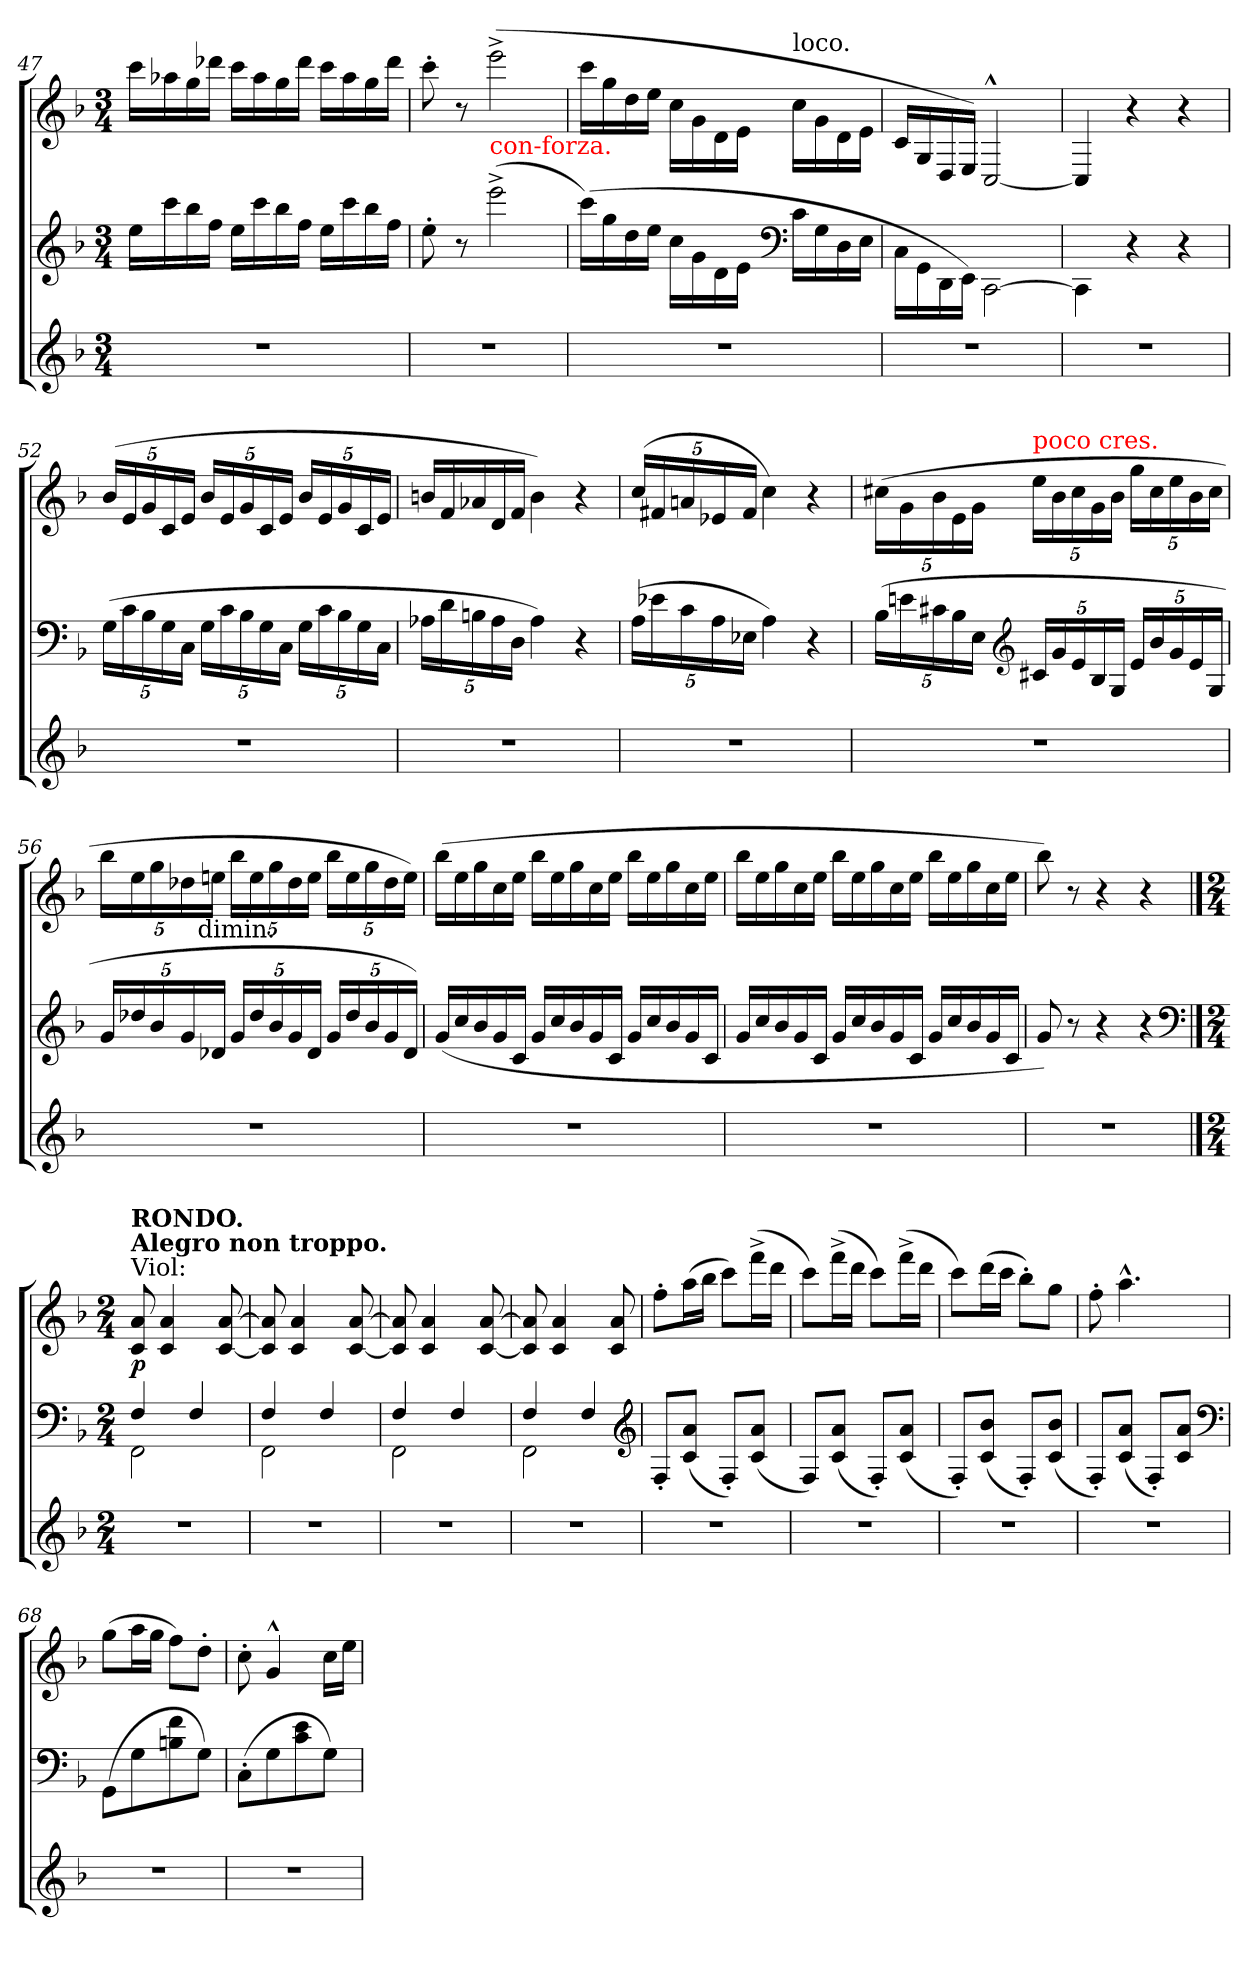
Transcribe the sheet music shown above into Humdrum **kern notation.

**kern	**kern	**kern	**dynam
*part2	*part1	*part1	*part1
*staff3	*staff2	*staff1	*staff1/2
*clefG2	*clefG2	*clefG2	*
*k[b-]	*k[b-]	*k[b-]	*
*F:	*F:	*F:	*
*M3/4	*M3/4	*M3/4	*
=47	=47	=47	=47
2.r	16eeLL	16cccLL	.
.	16ccc	16aa-X	.
.	16bb-	16gg	.
.	16ffJJ	16ddd-XJJ	.
.	16eeLL	16cccLL	.
.	16ccc	16aa-	.
.	16bb-	16gg	.
.	16ffJJ	16ddd-JJ	.
.	16eeLL	16cccLL	.
.	16ccc	16aa-	.
.	16bb-	16gg	.
.	16ffJJ	16ddd-JJ	.
=48	=48	=48	=48
2.r	8ee'>	8ccc'>	.
.	8r	8r	.
!	!	!LO:TX:b:color=red:t=con-forza.	!
.	(2eee^<	(2eee^<	.
=49	=49	=49	=49
2.r	(<16cccLL)	16cccLL	.
.	16gg	16gg	.
.	16dd	16dd	.
.	16eeJJ	16eeJJ	.
.	16cc\LL	16cc\LL	.
.	16g\	16g\	.
.	16d\	16d\	.
.	16e\JJ	16e\JJ	.
*	*clefF4	*	*
!	!	!LO:TX:a:t=loco.	!
.	16cLL	16cc\LL	.
.	16G	16g\	.
.	16D	16d\	.
.	16EJJ	16e\JJ	.
=50	=50	=50	=50
2.r	16C\LL	16c/LL	.
.	16GG\	16G/	.
.	16DD\	16D/	.
.	16EE\JJ)	16E/JJ)	.
.	[2CC\	[2C^^>/	.
=51	=51	=51	=51
2.r	4CC\]	4C/]	.
.	4r	4r	.
.	4r	4r	.
=52	=52	=52	=52
*	*Xbrackettup	*Xbrackettup	*
2.r	(20GLL	(20b-LL	.
.	20c	20e	.
.	20B-	20g	.
.	20G	20c	.
.	20CJJ	20eJJ	.
.	20GLL	20b-LL	.
.	20c	20e	.
.	20B-	20g	.
.	20G	20c	.
.	20CJJ	20eJJ	.
.	20GLL	20b-LL	.
.	20c	20e	.
.	20B-	20g	.
.	20G	20c	.
.	20CJJ	20eJJ	.
=53	=53	=53	=53
*	*	*Xtuplet	*
2.r	20A-XLL	20bnLL	.
.	20d	20f	.
.	20Bn	20a-X	.
.	20A-	20d	.
.	20DJJ	20fJJ	.
.	4A-)	4b)	.
.	4r	4r	.
=54	=54	=54	=54
*	*	*tuplet	*
2.r	(20ALL	(20ccLL	.
.	20e-X	20f#X	.
.	20c	20an	.
.	20A	20e-X	.
.	20E-XJJ	20f#JJ	.
.	4A)	4cc)	.
.	4r	4r	.
=55	=55	=55	=55
2.r	(<20B-LL	(20cc#X\LL	.
.	20en	20g\	.
.	20c#X	20b-\	.
.	20B-	20e\	.
.	20EJJ	20g\JJ	.
*	*clefG2	*	*
!	!	!LO:TX:a:color=red:t=poco cres.	!
.	20c#XLL	20eeLL	.
.	20g	20b-	.
.	20e	20cc#	.
.	20B-	20g	.
.	20GJJ	20b-JJ	.
.	20eLL	20ggLL	.
.	20b-	20cc#	.
.	20g	20ee	.
.	20e	20b-	.
.	20GJJ	20cc#JJ	.
=56	=56	=56	=56
2.r	20gLL	20bb-LL	.
.	20dd-X	20ee	.
.	20b-	20gg	.
.	20g	20dd-X	.
!	!	!LO:TX:c:t=dimin.	!
.	20d-JJ	20eenJJ	.
.	20gLL	20bb-LL	.
.	20dd-	20ee	.
.	20b-	20gg	.
.	20g	20dd-	.
.	20d-JJ	20eeJJ	.
.	20gLL	20bb-LL	.
.	20dd-	20ee	.
.	20b-	20gg	.
.	20g	20dd-	.
.	20d-JJ)	20eeJJ)	.
=57	=57	=57	=57
*	*Xtuplet	*Xtuplet	*
2.r	(<20gLL	(>20bb-LL	.
.	20cc	20ee	.
.	20b-	20gg	.
.	20g	20cc	.
.	20cJJ	20eeJJ	.
.	20gLL	20bb-LL	.
.	20cc	20ee	.
.	20b-	20gg	.
.	20g	20cc	.
.	20cJJ	20eeJJ	.
.	20gLL	20bb-LL	.
.	20cc	20ee	.
.	20b-	20gg	.
.	20g	20cc	.
.	20cJJ	20eeJJ	.
=58	=58	=58	=58
2.r	20gLL	20bb-LL	.
.	20cc	20ee	.
.	20b-	20gg	.
.	20g	20cc	.
.	20cJJ	20eeJJ	.
.	20gLL	20bb-LL	.
.	20cc	20ee	.
.	20b-	20gg	.
.	20g	20cc	.
.	20cJJ	20eeJJ	.
.	20gLL	20bb-LL	.
.	20cc	20ee	.
.	20b-	20gg	.
.	20g	20cc	.
.	20cJJ	20eeJJ	.
=59	=59	=59	=59
2.r	8g)	8bb-)	.
.	8r	8r	.
.	4r	4r	.
.	4r	4r	.
*	*clefF4	*	*
==	==	==	==
*M2/4	*M2/4	*M2/4	*
*	*^	*	*
!	!	!	!LO:TX:a:t=Viol&colon;	!
!	!	!	!LO:TX:a:B:t=Alegro non troppo.	!
!	!	!	!LO:TX:a:B:t=RONDO.	!
2r	4F!	2FF!	8a! 8c!	p
.	.	.	4a! 4c!	.
.	4F!	.	.	.
.	.	.	[8a! [8c!	.
=61	=61	=61	=61	=61
2r	4F!	2FF!	8a!] 8c!]	.
.	.	.	4a! 4c!	.
.	4F!	.	.	.
.	.	.	[8a! [8c!	.
=62	=62	=62	=62	=62
2r	4F!	2FF!	8a!] 8c!]	.
.	.	.	4a! 4c!	.
.	4F!	.	.	.
.	.	.	[8a! [8c!	.
=63	=63	=63	=63	=63
2r	4F!	2FF!	8a!] 8c!]	.
.	.	.	4a! 4c!	.
.	4F!	.	.	.
.	.	.	8a! 8c!	.
*	*v	*v	*	*
*	*clefG2	*	*
=64	=64	=64	=64
2r	8F'<L	8ff'>L	.
.	(8a 8cJ	(16aaL	.
.	.	16bb-JJ	.
.	8F'<L)	8cccL)	.
.	(8a 8cJ	(16fff^<L	.
.	.	16dddJJ	.
=65	=65	=65	=65
2r	8FL)	8cccL)	.
.	(8a 8cJ	(16fff^<L	.
.	.	16dddJJ	.
.	8F'<L)	8cccL)	.
.	(8a 8cJ	(16fff^<L	.
.	.	16dddJJ	.
=66	=66	=66	=66
2r	8F'<L)	8cccL)	.
.	(8b- 8cJ	(16dddL	.
.	.	16cccJJ	.
.	8F'<L)	8bb-'>L)	.
.	(8b- 8cJ	8ggJ	.
=67	=67	=67	=67
2r	8F'<L)	8ff'	.
.	(8a 8cJ	4.aa^^>	.
.	8F'<L)	.	.
.	8a 8cJ	.	.
*	*clefF4	*	*
=68	=68	=68	=68
2r	(8GGL	(8ggL	.
.	8G	16aaL	.
.	.	16ggJJ	.
.	8f 8Bn	8ffL)	.
.	8GJ)	8dd'>J	.
=69	=69	=69	=69
2r	(8C'>L	8cc'>	.
.	8G	4g^^>	.
.	8e 8c	.	.
.	8GJ)	16ccLL	.
.	.	16eeJJ	.
=	=	=	=
*-	*-	*-	*-
